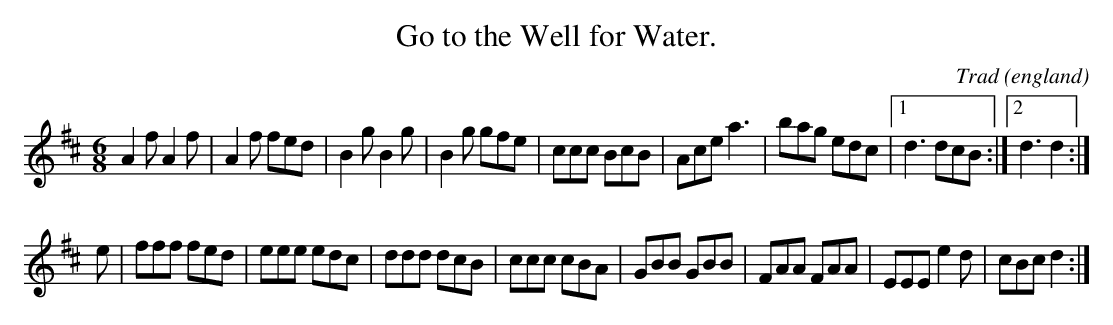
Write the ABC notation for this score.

X:1
T:Go to the Well for Water.
O:england
M:6/8
L:1/8
C:Trad
K:D
A2f A2f|A2f fed|B2g B2g|B2g gfe|ccc BcB|Ace a3|bag edc|1 d3 dcB:|2 d3 d2:|
e |fff fed|eee edc|ddd dcB|ccc cBA|GBB GBB|FAA FAA|EEE e2d|cBc d2 :|
